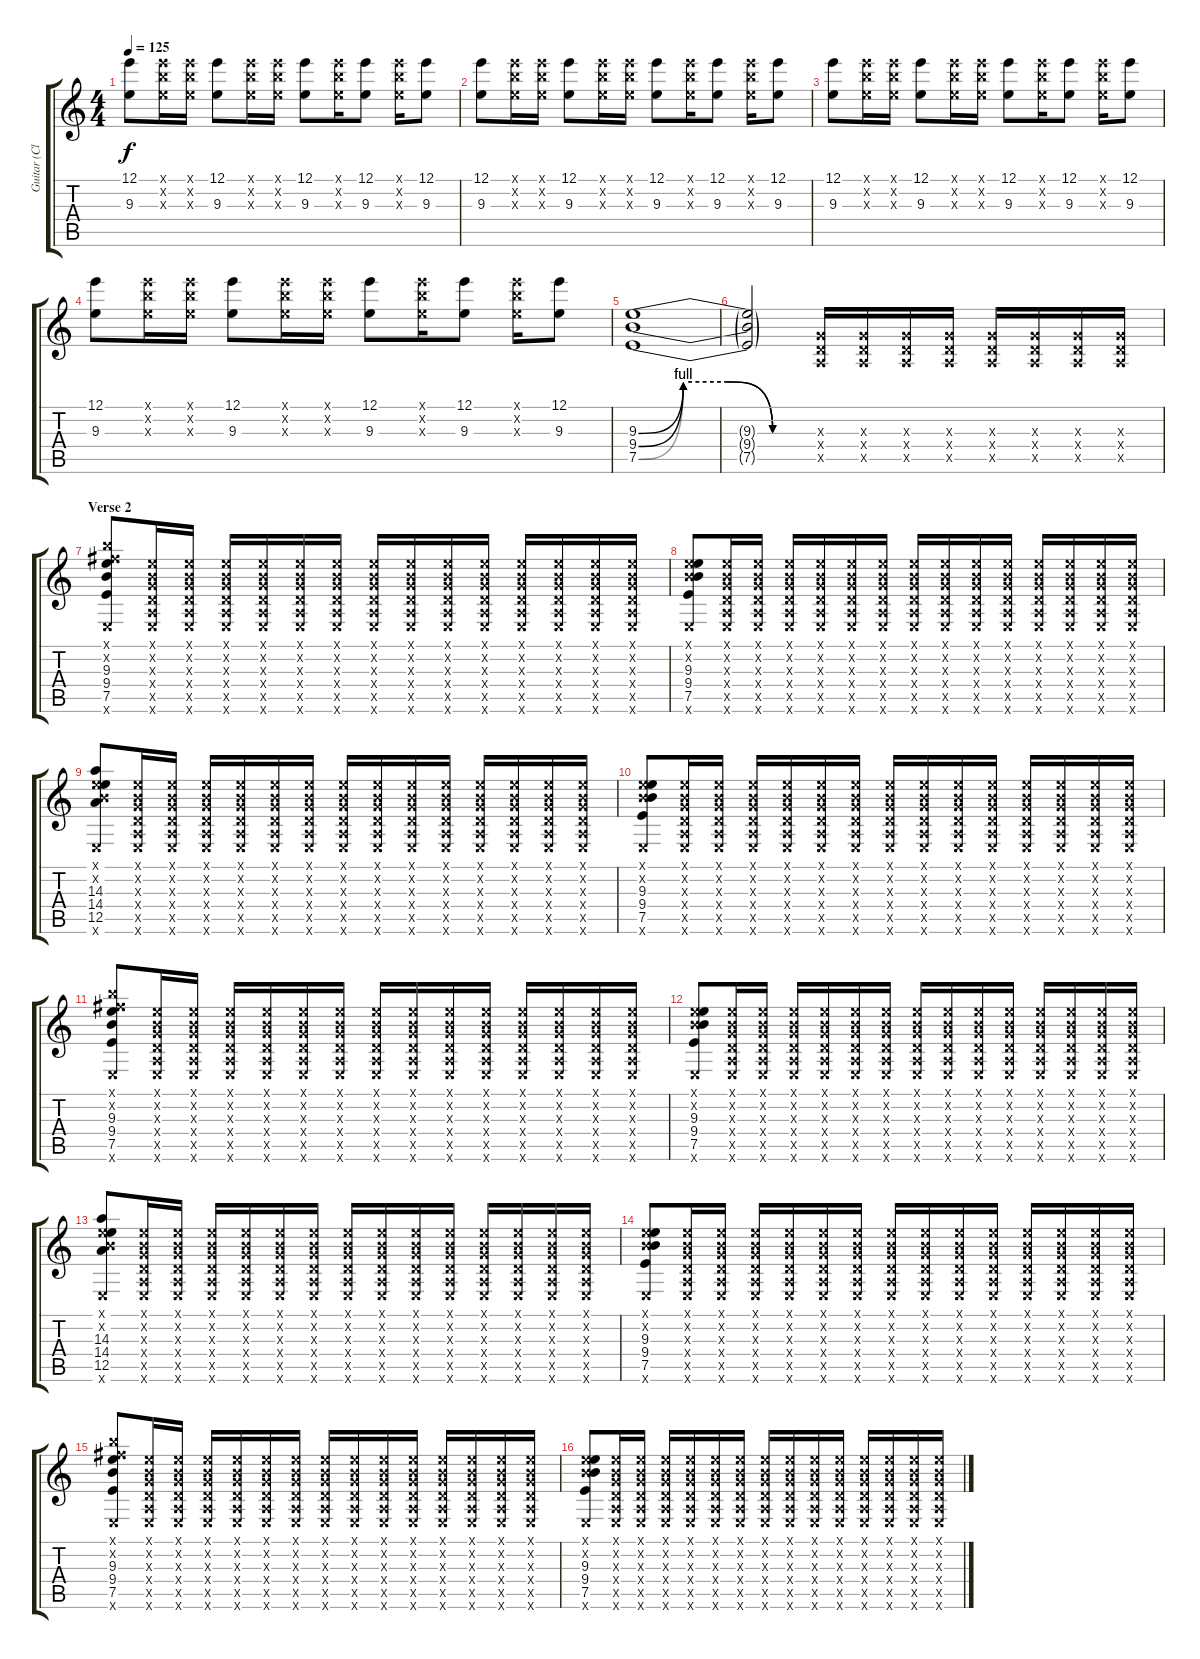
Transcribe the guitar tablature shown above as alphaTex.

\track ("Guitar (Clean + Distortion)" "Guitar (Cl") {instrument distortionguitar}
\staff {score tabs}
\tuning (E4 B3 G3 D3 A2 E2) {hide}
\ts (4 4)
\tempo 125
\clef g2
\ks c
(12.1 9.3).8{dy f} (12.1{x} 12.2{x} 9.3{x}).16 (12.1{x} 12.2{x} 9.3{x}).16 (12.1 9.3).8 (12.1{x} 12.2{x} 9.3{x}).16 (12.1{x} 12.2{x} 9.3{x}).16 (12.1 9.3).8 (12.1{x} 12.2{x} 9.3{x}).16 (12.1 9.3).8 (12.1{x} 12.2{x} 9.3{x}).16 (12.1 9.3).8 |
(12.1 9.3).8 (12.1{x} 12.2{x} 9.3{x}).16 (12.1{x} 12.2{x} 9.3{x}).16 (12.1 9.3).8 (12.1{x} 12.2{x} 9.3{x}).16 (12.1{x} 12.2{x} 9.3{x}).16 (12.1 9.3).8 (12.1{x} 12.2{x} 9.3{x}).16 (12.1 9.3).8 (12.1{x} 12.2{x} 9.3{x}).16 (12.1 9.3).8 |
(12.1 9.3).8 (12.1{x} 12.2{x} 9.3{x}).16 (12.1{x} 12.2{x} 9.3{x}).16 (12.1 9.3).8 (12.1{x} 12.2{x} 9.3{x}).16 (12.1{x} 12.2{x} 9.3{x}).16 (12.1 9.3).8 (12.1{x} 12.2{x} 9.3{x}).16 (12.1 9.3).8 (12.1{x} 12.2{x} 9.3{x}).16 (12.1 9.3).8 |
(12.1 9.3).8 (12.1{x} 12.2{x} 9.3{x}).16 (12.1{x} 12.2{x} 9.3{x}).16 (12.1 9.3).8 (12.1{x} 12.2{x} 9.3{x}).16 (12.1{x} 12.2{x} 9.3{x}).16 (12.1 9.3).8 (12.1{x} 12.2{x} 9.3{x}).16 (12.1 9.3).8 (12.1{x} 12.2{x} 9.3{x}).16 (12.1 9.3).8 |
(9.3{be (custom 0 0 15 4 30 4 45 0 60 0)} 9.4{be (custom 0 0 15 4 30 4 45 0 60 0)} 7.5{be (custom 0 0 15 4 30 4 45 0 60 0)}).1 |
(9.3{t} 9.4{t} 7.5{t}).2 (0.3{x} 0.4{x} 0.5{x}).16 (0.3{x} 0.4{x} 0.5{x}).16 (0.3{x} 0.4{x} 0.5{x}).16 (0.3{x} 0.4{x} 0.5{x}).16 (0.3{x} 0.4{x} 0.5{x}).16 (0.3{x} 0.4{x} 0.5{x}).16 (0.3{x} 0.4{x} 0.5{x}).16 (0.3{x} 0.4{x} 0.5{x}).16 |
\section ("" "Verse 2")
(7.1{x} 7.2{x} 9.3 9.4 7.5 0.6{x}).8 (0.1{x} 0.2{x} 0.3{x} 0.4{x} 0.5{x} 0.6{x}).16 (0.1{x} 0.2{x} 0.3{x} 0.4{x} 0.5{x} 0.6{x}).16 (0.1{x} 0.2{x} 0.3{x} 0.4{x} 0.5{x} 0.6{x}).16 (0.1{x} 0.2{x} 0.3{x} 0.4{x} 0.5{x} 0.6{x}).16 (0.1{x} 0.2{x} 0.3{x} 0.4{x} 0.5{x} 0.6{x}).16 (0.1{x} 0.2{x} 0.3{x} 0.4{x} 0.5{x} 0.6{x}).16 (0.1{x} 0.2{x} 0.3{x} 0.4{x} 0.5{x} 0.6{x}).16 (0.1{x} 0.2{x} 0.3{x} 0.4{x} 0.5{x} 0.6{x}).16 (0.1{x} 0.2{x} 0.3{x} 0.4{x} 0.5{x} 0.6{x}).16 (0.1{x} 0.2{x} 0.3{x} 0.4{x} 0.5{x} 0.6{x}).16 (0.1{x} 0.2{x} 0.3{x} 0.4{x} 0.5{x} 0.6{x}).16 (0.1{x} 0.2{x} 0.3{x} 0.4{x} 0.5{x} 0.6{x}).16 (0.1{x} 0.2{x} 0.3{x} 0.4{x} 0.5{x} 0.6{x}).16 (0.1{x} 0.2{x} 0.3{x} 0.4{x} 0.5{x} 0.6{x}).16 |
(0.1{x} 0.2{x} 9.3 9.4 7.5 0.6{x}).8 (0.1{x} 0.2{x} 0.3{x} 0.4{x} 0.5{x} 0.6{x}).16 (0.1{x} 0.2{x} 0.3{x} 0.4{x} 0.5{x} 0.6{x}).16 (0.1{x} 0.2{x} 0.3{x} 0.4{x} 0.5{x} 0.6{x}).16 (0.1{x} 0.2{x} 0.3{x} 0.4{x} 0.5{x} 0.6{x}).16 (0.1{x} 0.2{x} 0.3{x} 0.4{x} 0.5{x} 0.6{x}).16 (0.1{x} 0.2{x} 0.3{x} 0.4{x} 0.5{x} 0.6{x}).16 (0.1{x} 0.2{x} 0.3{x} 0.4{x} 0.5{x} 0.6{x}).16 (0.1{x} 0.2{x} 0.3{x} 0.4{x} 0.5{x} 0.6{x}).16 (0.1{x} 0.2{x} 0.3{x} 0.4{x} 0.5{x} 0.6{x}).16 (0.1{x} 0.2{x} 0.3{x} 0.4{x} 0.5{x} 0.6{x}).16 (0.1{x} 0.2{x} 0.3{x} 0.4{x} 0.5{x} 0.6{x}).16 (0.1{x} 0.2{x} 0.3{x} 0.4{x} 0.5{x} 0.6{x}).16 (0.1{x} 0.2{x} 0.3{x} 0.4{x} 0.5{x} 0.6{x}).16 (0.1{x} 0.2{x} 0.3{x} 0.4{x} 0.5{x} 0.6{x}).16 |
(0.1{x} 0.2{x} 14.3 14.4 12.5 0.6{x}).8 (0.1{x} 0.2{x} 0.3{x} 0.4{x} 0.5{x} 0.6{x}).16 (0.1{x} 0.2{x} 0.3{x} 0.4{x} 0.5{x} 0.6{x}).16 (0.1{x} 0.2{x} 0.3{x} 0.4{x} 0.5{x} 0.6{x}).16 (0.1{x} 0.2{x} 0.3{x} 0.4{x} 0.5{x} 0.6{x}).16 (0.1{x} 0.2{x} 0.3{x} 0.4{x} 0.5{x} 0.6{x}).16 (0.1{x} 0.2{x} 0.3{x} 0.4{x} 0.5{x} 0.6{x}).16 (0.1{x} 0.2{x} 0.3{x} 0.4{x} 0.5{x} 0.6{x}).16 (0.1{x} 0.2{x} 0.3{x} 0.4{x} 0.5{x} 0.6{x}).16 (0.1{x} 0.2{x} 0.3{x} 0.4{x} 0.5{x} 0.6{x}).16 (0.1{x} 0.2{x} 0.3{x} 0.4{x} 0.5{x} 0.6{x}).16 (0.1{x} 0.2{x} 0.3{x} 0.4{x} 0.5{x} 0.6{x}).16 (0.1{x} 0.2{x} 0.3{x} 0.4{x} 0.5{x} 0.6{x}).16 (0.1{x} 0.2{x} 0.3{x} 0.4{x} 0.5{x} 0.6{x}).16 (0.1{x} 0.2{x} 0.3{x} 0.4{x} 0.5{x} 0.6{x}).16 |
(0.1{x} 0.2{x} 9.3 9.4 7.5 0.6{x}).8 (0.1{x} 0.2{x} 0.3{x} 0.4{x} 0.5{x} 0.6{x}).16 (0.1{x} 0.2{x} 0.3{x} 0.4{x} 0.5{x} 0.6{x}).16 (0.1{x} 0.2{x} 0.3{x} 0.4{x} 0.5{x} 0.6{x}).16 (0.1{x} 0.2{x} 0.3{x} 0.4{x} 0.5{x} 0.6{x}).16 (0.1{x} 0.2{x} 0.3{x} 0.4{x} 0.5{x} 0.6{x}).16 (0.1{x} 0.2{x} 0.3{x} 0.4{x} 0.5{x} 0.6{x}).16 (0.1{x} 0.2{x} 0.3{x} 0.4{x} 0.5{x} 0.6{x}).16 (0.1{x} 0.2{x} 0.3{x} 0.4{x} 0.5{x} 0.6{x}).16 (0.1{x} 0.2{x} 0.3{x} 0.4{x} 0.5{x} 0.6{x}).16 (0.1{x} 0.2{x} 0.3{x} 0.4{x} 0.5{x} 0.6{x}).16 (0.1{x} 0.2{x} 0.3{x} 0.4{x} 0.5{x} 0.6{x}).16 (0.1{x} 0.2{x} 0.3{x} 0.4{x} 0.5{x} 0.6{x}).16 (0.1{x} 0.2{x} 0.3{x} 0.4{x} 0.5{x} 0.6{x}).16 (0.1{x} 0.2{x} 0.3{x} 0.4{x} 0.5{x} 0.6{x}).16 |
(7.1{x} 7.2{x} 9.3 9.4 7.5 0.6{x}).8 (0.1{x} 0.2{x} 0.3{x} 0.4{x} 0.5{x} 0.6{x}).16 (0.1{x} 0.2{x} 0.3{x} 0.4{x} 0.5{x} 0.6{x}).16 (0.1{x} 0.2{x} 0.3{x} 0.4{x} 0.5{x} 0.6{x}).16 (0.1{x} 0.2{x} 0.3{x} 0.4{x} 0.5{x} 0.6{x}).16 (0.1{x} 0.2{x} 0.3{x} 0.4{x} 0.5{x} 0.6{x}).16 (0.1{x} 0.2{x} 0.3{x} 0.4{x} 0.5{x} 0.6{x}).16 (0.1{x} 0.2{x} 0.3{x} 0.4{x} 0.5{x} 0.6{x}).16 (0.1{x} 0.2{x} 0.3{x} 0.4{x} 0.5{x} 0.6{x}).16 (0.1{x} 0.2{x} 0.3{x} 0.4{x} 0.5{x} 0.6{x}).16 (0.1{x} 0.2{x} 0.3{x} 0.4{x} 0.5{x} 0.6{x}).16 (0.1{x} 0.2{x} 0.3{x} 0.4{x} 0.5{x} 0.6{x}).16 (0.1{x} 0.2{x} 0.3{x} 0.4{x} 0.5{x} 0.6{x}).16 (0.1{x} 0.2{x} 0.3{x} 0.4{x} 0.5{x} 0.6{x}).16 (0.1{x} 0.2{x} 0.3{x} 0.4{x} 0.5{x} 0.6{x}).16 |
(0.1{x} 0.2{x} 9.3 9.4 7.5 0.6{x}).8 (0.1{x} 0.2{x} 0.3{x} 0.4{x} 0.5{x} 0.6{x}).16 (0.1{x} 0.2{x} 0.3{x} 0.4{x} 0.5{x} 0.6{x}).16 (0.1{x} 0.2{x} 0.3{x} 0.4{x} 0.5{x} 0.6{x}).16 (0.1{x} 0.2{x} 0.3{x} 0.4{x} 0.5{x} 0.6{x}).16 (0.1{x} 0.2{x} 0.3{x} 0.4{x} 0.5{x} 0.6{x}).16 (0.1{x} 0.2{x} 0.3{x} 0.4{x} 0.5{x} 0.6{x}).16 (0.1{x} 0.2{x} 0.3{x} 0.4{x} 0.5{x} 0.6{x}).16 (0.1{x} 0.2{x} 0.3{x} 0.4{x} 0.5{x} 0.6{x}).16 (0.1{x} 0.2{x} 0.3{x} 0.4{x} 0.5{x} 0.6{x}).16 (0.1{x} 0.2{x} 0.3{x} 0.4{x} 0.5{x} 0.6{x}).16 (0.1{x} 0.2{x} 0.3{x} 0.4{x} 0.5{x} 0.6{x}).16 (0.1{x} 0.2{x} 0.3{x} 0.4{x} 0.5{x} 0.6{x}).16 (0.1{x} 0.2{x} 0.3{x} 0.4{x} 0.5{x} 0.6{x}).16 (0.1{x} 0.2{x} 0.3{x} 0.4{x} 0.5{x} 0.6{x}).16 |
(0.1{x} 0.2{x} 14.3 14.4 12.5 0.6{x}).8 (0.1{x} 0.2{x} 0.3{x} 0.4{x} 0.5{x} 0.6{x}).16 (0.1{x} 0.2{x} 0.3{x} 0.4{x} 0.5{x} 0.6{x}).16 (0.1{x} 0.2{x} 0.3{x} 0.4{x} 0.5{x} 0.6{x}).16 (0.1{x} 0.2{x} 0.3{x} 0.4{x} 0.5{x} 0.6{x}).16 (0.1{x} 0.2{x} 0.3{x} 0.4{x} 0.5{x} 0.6{x}).16 (0.1{x} 0.2{x} 0.3{x} 0.4{x} 0.5{x} 0.6{x}).16 (0.1{x} 0.2{x} 0.3{x} 0.4{x} 0.5{x} 0.6{x}).16 (0.1{x} 0.2{x} 0.3{x} 0.4{x} 0.5{x} 0.6{x}).16 (0.1{x} 0.2{x} 0.3{x} 0.4{x} 0.5{x} 0.6{x}).16 (0.1{x} 0.2{x} 0.3{x} 0.4{x} 0.5{x} 0.6{x}).16 (0.1{x} 0.2{x} 0.3{x} 0.4{x} 0.5{x} 0.6{x}).16 (0.1{x} 0.2{x} 0.3{x} 0.4{x} 0.5{x} 0.6{x}).16 (0.1{x} 0.2{x} 0.3{x} 0.4{x} 0.5{x} 0.6{x}).16 (0.1{x} 0.2{x} 0.3{x} 0.4{x} 0.5{x} 0.6{x}).16 |
(0.1{x} 0.2{x} 9.3 9.4 7.5 0.6{x}).8 (0.1{x} 0.2{x} 0.3{x} 0.4{x} 0.5{x} 0.6{x}).16 (0.1{x} 0.2{x} 0.3{x} 0.4{x} 0.5{x} 0.6{x}).16 (0.1{x} 0.2{x} 0.3{x} 0.4{x} 0.5{x} 0.6{x}).16 (0.1{x} 0.2{x} 0.3{x} 0.4{x} 0.5{x} 0.6{x}).16 (0.1{x} 0.2{x} 0.3{x} 0.4{x} 0.5{x} 0.6{x}).16 (0.1{x} 0.2{x} 0.3{x} 0.4{x} 0.5{x} 0.6{x}).16 (0.1{x} 0.2{x} 0.3{x} 0.4{x} 0.5{x} 0.6{x}).16 (0.1{x} 0.2{x} 0.3{x} 0.4{x} 0.5{x} 0.6{x}).16 (0.1{x} 0.2{x} 0.3{x} 0.4{x} 0.5{x} 0.6{x}).16 (0.1{x} 0.2{x} 0.3{x} 0.4{x} 0.5{x} 0.6{x}).16 (0.1{x} 0.2{x} 0.3{x} 0.4{x} 0.5{x} 0.6{x}).16 (0.1{x} 0.2{x} 0.3{x} 0.4{x} 0.5{x} 0.6{x}).16 (0.1{x} 0.2{x} 0.3{x} 0.4{x} 0.5{x} 0.6{x}).16 (0.1{x} 0.2{x} 0.3{x} 0.4{x} 0.5{x} 0.6{x}).16 |
(7.1{x} 7.2{x} 9.3 9.4 7.5 0.6{x}).8 (0.1{x} 0.2{x} 0.3{x} 0.4{x} 0.5{x} 0.6{x}).16 (0.1{x} 0.2{x} 0.3{x} 0.4{x} 0.5{x} 0.6{x}).16 (0.1{x} 0.2{x} 0.3{x} 0.4{x} 0.5{x} 0.6{x}).16 (0.1{x} 0.2{x} 0.3{x} 0.4{x} 0.5{x} 0.6{x}).16 (0.1{x} 0.2{x} 0.3{x} 0.4{x} 0.5{x} 0.6{x}).16 (0.1{x} 0.2{x} 0.3{x} 0.4{x} 0.5{x} 0.6{x}).16 (0.1{x} 0.2{x} 0.3{x} 0.4{x} 0.5{x} 0.6{x}).16 (0.1{x} 0.2{x} 0.3{x} 0.4{x} 0.5{x} 0.6{x}).16 (0.1{x} 0.2{x} 0.3{x} 0.4{x} 0.5{x} 0.6{x}).16 (0.1{x} 0.2{x} 0.3{x} 0.4{x} 0.5{x} 0.6{x}).16 (0.1{x} 0.2{x} 0.3{x} 0.4{x} 0.5{x} 0.6{x}).16 (0.1{x} 0.2{x} 0.3{x} 0.4{x} 0.5{x} 0.6{x}).16 (0.1{x} 0.2{x} 0.3{x} 0.4{x} 0.5{x} 0.6{x}).16 (0.1{x} 0.2{x} 0.3{x} 0.4{x} 0.5{x} 0.6{x}).16 |
(0.1{x} 0.2{x} 9.3 9.4 7.5 0.6{x}).8 (0.1{x} 0.2{x} 0.3{x} 0.4{x} 0.5{x} 0.6{x}).16 (0.1{x} 0.2{x} 0.3{x} 0.4{x} 0.5{x} 0.6{x}).16 (0.1{x} 0.2{x} 0.3{x} 0.4{x} 0.5{x} 0.6{x}).16 (0.1{x} 0.2{x} 0.3{x} 0.4{x} 0.5{x} 0.6{x}).16 (0.1{x} 0.2{x} 0.3{x} 0.4{x} 0.5{x} 0.6{x}).16 (0.1{x} 0.2{x} 0.3{x} 0.4{x} 0.5{x} 0.6{x}).16 (0.1{x} 0.2{x} 0.3{x} 0.4{x} 0.5{x} 0.6{x}).16 (0.1{x} 0.2{x} 0.3{x} 0.4{x} 0.5{x} 0.6{x}).16 (0.1{x} 0.2{x} 0.3{x} 0.4{x} 0.5{x} 0.6{x}).16 (0.1{x} 0.2{x} 0.3{x} 0.4{x} 0.5{x} 0.6{x}).16 (0.1{x} 0.2{x} 0.3{x} 0.4{x} 0.5{x} 0.6{x}).16 (0.1{x} 0.2{x} 0.3{x} 0.4{x} 0.5{x} 0.6{x}).16 (0.1{x} 0.2{x} 0.3{x} 0.4{x} 0.5{x} 0.6{x}).16 (0.1{x} 0.2{x} 0.3{x} 0.4{x} 0.5{x} 0.6{x}).16
